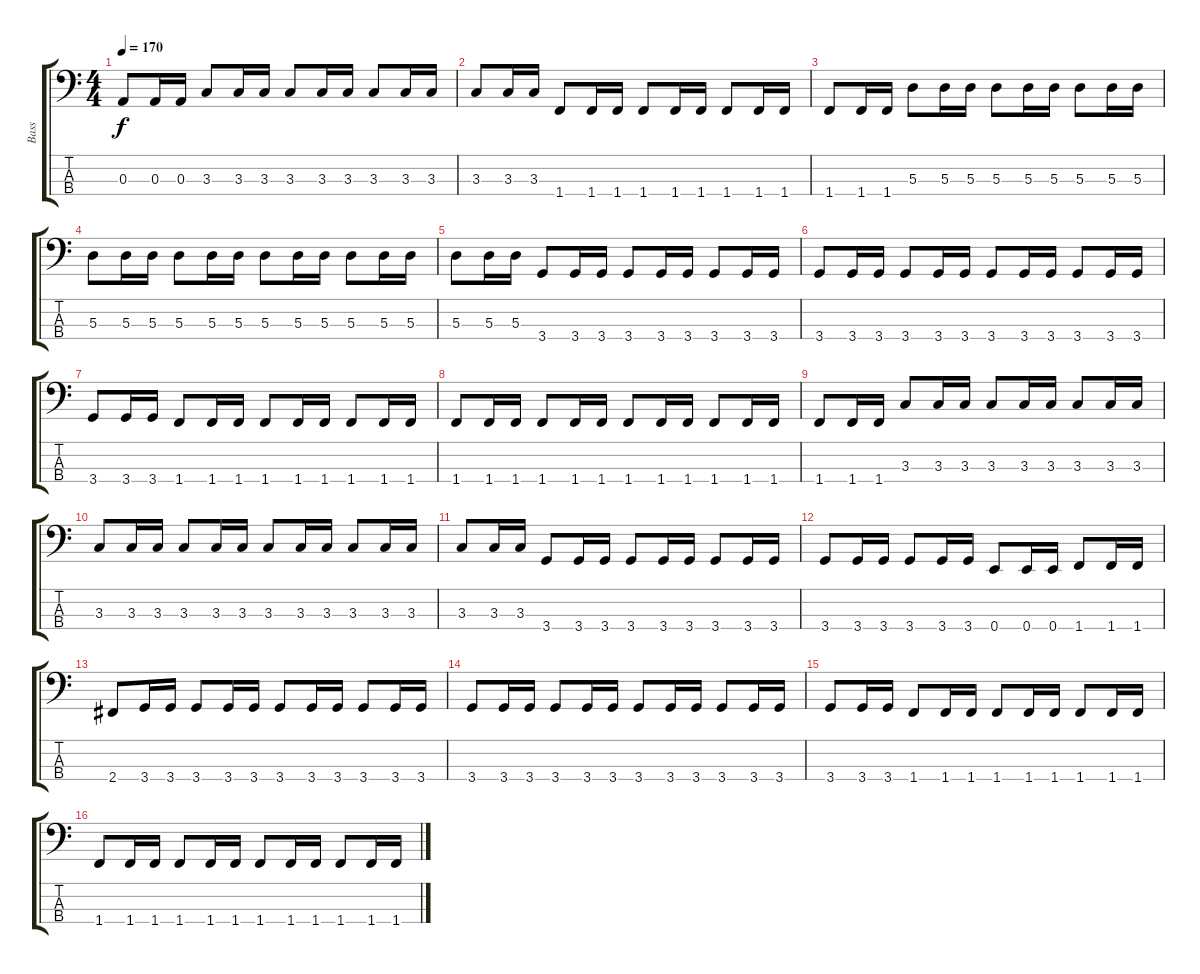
\track ("Bass" "Bass") {instrument electricbassfinger}
\staff {score tabs}
\tuning (G2 D2 A1 E1) {hide}
\ts (4 4)
\tempo 170
\clef f4
\ks c
0.3.8{dy f} 0.3.16 0.3.16 3.3.8 3.3.16 3.3.16 3.3.8 3.3.16 3.3.16 3.3.8 3.3.16 3.3.16 |
3.3.8 3.3.16 3.3.16 1.4.8 1.4.16 1.4.16 1.4.8 1.4.16 1.4.16 1.4.8 1.4.16 1.4.16 |
1.4.8 1.4.16 1.4.16 5.3.8 5.3.16 5.3.16 5.3.8 5.3.16 5.3.16 5.3.8 5.3.16 5.3.16 |
5.3.8 5.3.16 5.3.16 5.3.8 5.3.16 5.3.16 5.3.8 5.3.16 5.3.16 5.3.8 5.3.16 5.3.16 |
5.3.8 5.3.16 5.3.16 3.4.8 3.4.16 3.4.16 3.4.8 3.4.16 3.4.16 3.4.8 3.4.16 3.4.16 |
3.4.8 3.4.16 3.4.16 3.4.8 3.4.16 3.4.16 3.4.8 3.4.16 3.4.16 3.4.8 3.4.16 3.4.16 |
3.4.8 3.4.16 3.4.16 1.4.8 1.4.16 1.4.16 1.4.8 1.4.16 1.4.16 1.4.8 1.4.16 1.4.16 |
1.4.8 1.4.16 1.4.16 1.4.8 1.4.16 1.4.16 1.4.8 1.4.16 1.4.16 1.4.8 1.4.16 1.4.16 |
1.4.8 1.4.16 1.4.16 3.3.8 3.3.16 3.3.16 3.3.8 3.3.16 3.3.16 3.3.8 3.3.16 3.3.16 |
3.3.8 3.3.16 3.3.16 3.3.8 3.3.16 3.3.16 3.3.8 3.3.16 3.3.16 3.3.8 3.3.16 3.3.16 |
3.3.8 3.3.16 3.3.16 3.4.8 3.4.16 3.4.16 3.4.8 3.4.16 3.4.16 3.4.8 3.4.16 3.4.16 |
3.4.8 3.4.16 3.4.16 3.4.8 3.4.16 3.4.16 0.4.8 0.4.16 0.4.16 1.4.8 1.4.16 1.4.16 |
2.4.8 3.4.16 3.4.16 3.4.8 3.4.16 3.4.16 3.4.8 3.4.16 3.4.16 3.4.8 3.4.16 3.4.16 |
3.4.8 3.4.16 3.4.16 3.4.8 3.4.16 3.4.16 3.4.8 3.4.16 3.4.16 3.4.8 3.4.16 3.4.16 |
3.4.8 3.4.16 3.4.16 1.4.8 1.4.16 1.4.16 1.4.8 1.4.16 1.4.16 1.4.8 1.4.16 1.4.16 |
1.4.8 1.4.16 1.4.16 1.4.8 1.4.16 1.4.16 1.4.8 1.4.16 1.4.16 1.4.8 1.4.16 1.4.16
